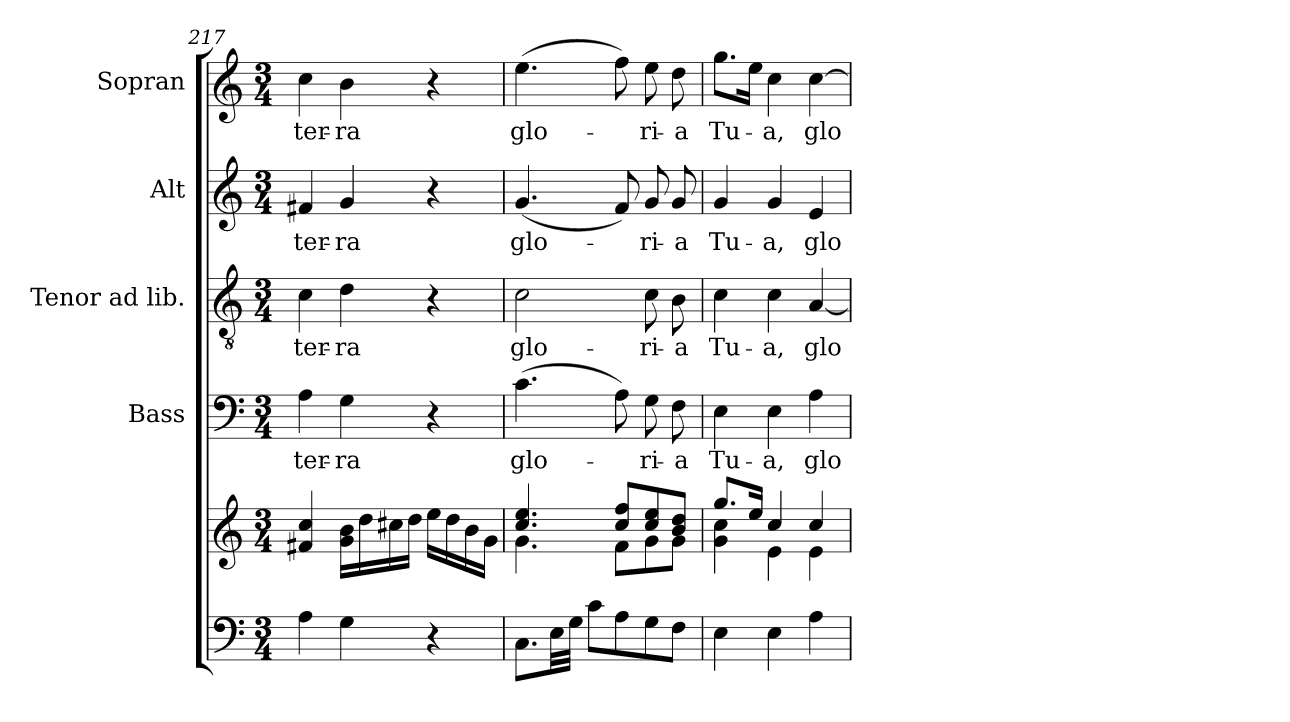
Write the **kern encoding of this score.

**kern	**kern	**kern	**text	**kern	**text	**kern	**text	**kern	**text
*part5	*part5	*part4	*part4	*part3	*part3	*part2	*part2	*part1	*part1
*staff6	*staff5	*staff4	*staff4	*staff3	*staff3	*staff2	*staff2	*staff1	*staff1
*	*	*I"Bass	*	*I"Tenor ad lib.	*	*I"Alt	*	*I"Sopran	*
*	*	*I'B.	*	*I'T.	*	*I'A.	*	*I'S.	*
*clefF4	*clefG2	*clefF4	*	*clefGv2	*	*clefG2	*	*clefG2	*
*k[]	*k[]	*k[]	*	*k[]	*	*k[]	*	*k[]	*
*C:	*C:	*C:	*	*C:	*	*C:	*	*C:	*
*M3/4	*M3/4	*M3/4	*	*M3/4	*	*M3/4	*	*M3/4	*
=217	=217	=217	=217	=217	=217	=217	=217	=217	=217
!	!	!	!LO:LY:b	!	!LO:LY:b	!	!LO:LY:b	!	!LO:LY:b
4A\	4f#X/ 4cc/	4A\	ter-	4c\	ter-	4f#X/	ter-	4cc\	ter-
!	!	!	!LO:LY:b	!	!LO:LY:b	!	!LO:LY:b	!	!LO:LY:b
4G\	16g\ 16b\LL	4G\	-ra	4d\	-ra	4g/	-ra	4b\	-ra
.	16dd\	.	.	.	.	.	.	.	.
.	16cc#X\	.	.	.	.	.	.	.	.
.	16dd\JJ	.	.	.	.	.	.	.	.
4r	16ee\LL	4r	.	4r	.	4r	.	4r	.
.	16dd\	.	.	.	.	.	.	.	.
.	16b\	.	.	.	.	.	.	.	.
.	16g\JJ	.	.	.	.	.	.	.	.
!!LO:LB:g=z
=218	=218	=218	=218	=218	=218	=218	=218	=218	=218
*	*^	*	*	*	*	*	*	*	*
!	!	!	!	!LO:LY:b	!	!LO:LY:b	!	!LO:LY:b	!	!LO:LY:b
8.C\L	4.cc/ 4.ee/	4.g\	(>4.c\	glo-	2c\	glo-	(<4.g/	glo-	(>4.ee\	glo-
32E\LL	.	.	.	.	.	.	.	.	.	.
32G\JJJ	.	.	.	.	.	.	.	.	.	.
8c\L	.	.	.	.	.	.	.	.	.	.
8A\	8cc/ 8ff/L	8f\L	8A\)	.	.	.	8f/)	.	8ff\)	.
!	!	!	!	!LO:LY:b	!	!LO:LY:b	!	!LO:LY:b	!	!LO:LY:b
8G\	8cc/ 8ee/	8g\	8G\	-ri-	8c\	-ri-	8g/	-ri-	8ee\	-ri-
!	!	!	!	!LO:LY:b	!	!LO:LY:b	!	!LO:LY:b	!	!LO:LY:b
8F\J	8b/ 8dd/J	8g\J	8F\	-a	8B\	-a	8g/	-a	8dd\	-a
=219	=219	=219	=219	=219	=219	=219	=219	=219	=219	=219
!	!	!	!	!LO:LY:b	!	!LO:LY:b	!	!LO:LY:b	!	!LO:LY:b
4E\	8.gg/L	4g\ 4cc\	4E\	Tu-	4c\	Tu-	4g/	Tu-	8.gg\L	Tu-
.	16ee/Jk	.	.	.	.	.	.	.	16ee\Jk	.
!	!	!	!	!LO:LY:b	!	!LO:LY:b	!	!LO:LY:b	!	!LO:LY:b
4E\	4cc/	4e\	4E\	-a,	4c\	-a,	4g/	-a,	4cc\	-a,
!	!	!	!	!LO:LY:b	!	!LO:LY:b	!	!LO:LY:b	!	!LO:LY:b
4A\	4cc/	4e\	4A\	glo-	[4A/	glo-	4e/	glo-	[4cc\	glo-
*	*v	*v	*	*	*	*	*	*	*	*
=	=	=	=	=	=	=	=	=	=
*-	*-	*-	*-	*-	*-	*-	*-	*-	*-
